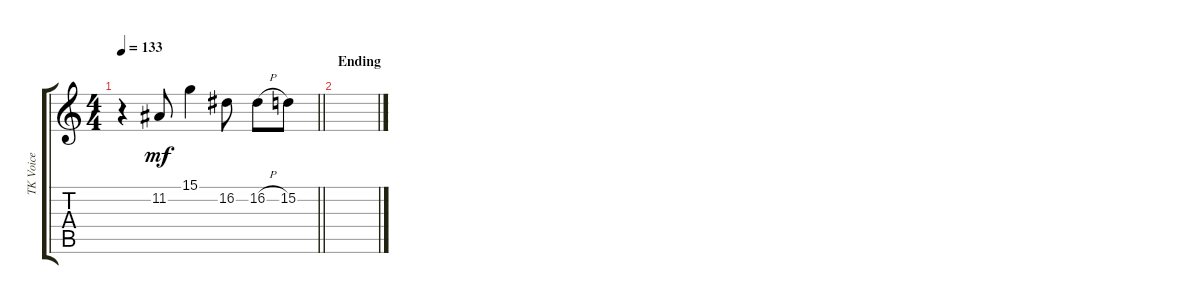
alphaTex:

\track ("TK Voice" "TK Voice") {instrument synthvoice}
\staff {score tabs}
\tuning (E4 B3 G3 D3 A2 E2) {hide}
\ts (4 4)
\tempo 133
\clef g2
\barLineRight lightlight
\ks c
r.4{dy mf} 11.2.8 15.1.4 16.2.8 16.2{h}.8 15.2.8 |
\section ("" "Ending")
